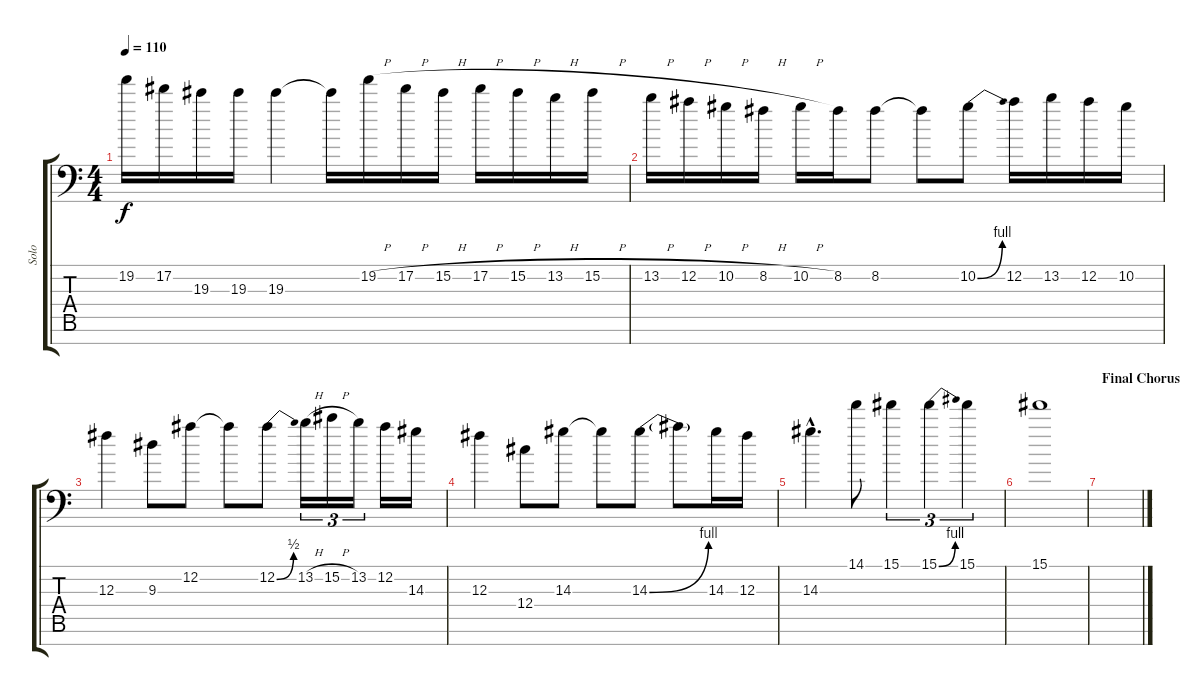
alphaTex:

\track ("Solo" "Solo") {instrument distortionguitar}
\staff {score tabs}
\tuning (Eb4 Bb3 Gb3 Db3 Ab2 Eb2 Bb1) {hide}
\ts (4 4)
\tempo 110
\clef f4
\ks c
19.2.16{dy f} 17.2.16 19.3.16 19.3.16 19.3.4 19.3{t}.16 19.2{h}.16 17.2{h}.16 15.2{h}.16 17.2{h}.16 15.2{h}.16 13.2{h}.16 15.2{h}.16 |
13.2{h}.16 12.2{h}.16 10.2{h}.16 8.2{h}.16 10.2{h}.16 8.2.16 8.2.8 8.2{t}.8 10.2{be (bend 0 0 60 4)}.8 12.2.16 13.2.16 12.2.16 10.2.16 |
12.3.4 9.3.8 12.2.8 12.2{t}.8 12.2{be (bend 0 0 60 2)}.8 13.2{h}.16{tu (3 2)} 15.2{h}.16{tu (3 2)} 13.2.16{tu (3 2)} 12.2.16 14.3.16 |
12.3.4 12.4.8 14.3.8 14.3{t}.8 14.3{be (bend 0 0 60 4)}.8 14.3{t}.8 14.3.16 12.3.16 |
14.3{hac}.4{d} 14.1.8 15.1.4{tu (3 2)} 15.1{be (bend 0 0 60 4)}.4{tu (3 2)} 15.1.4{tu (3 2)} |
15.1.1 |
\section ("" "Final Chorus")
